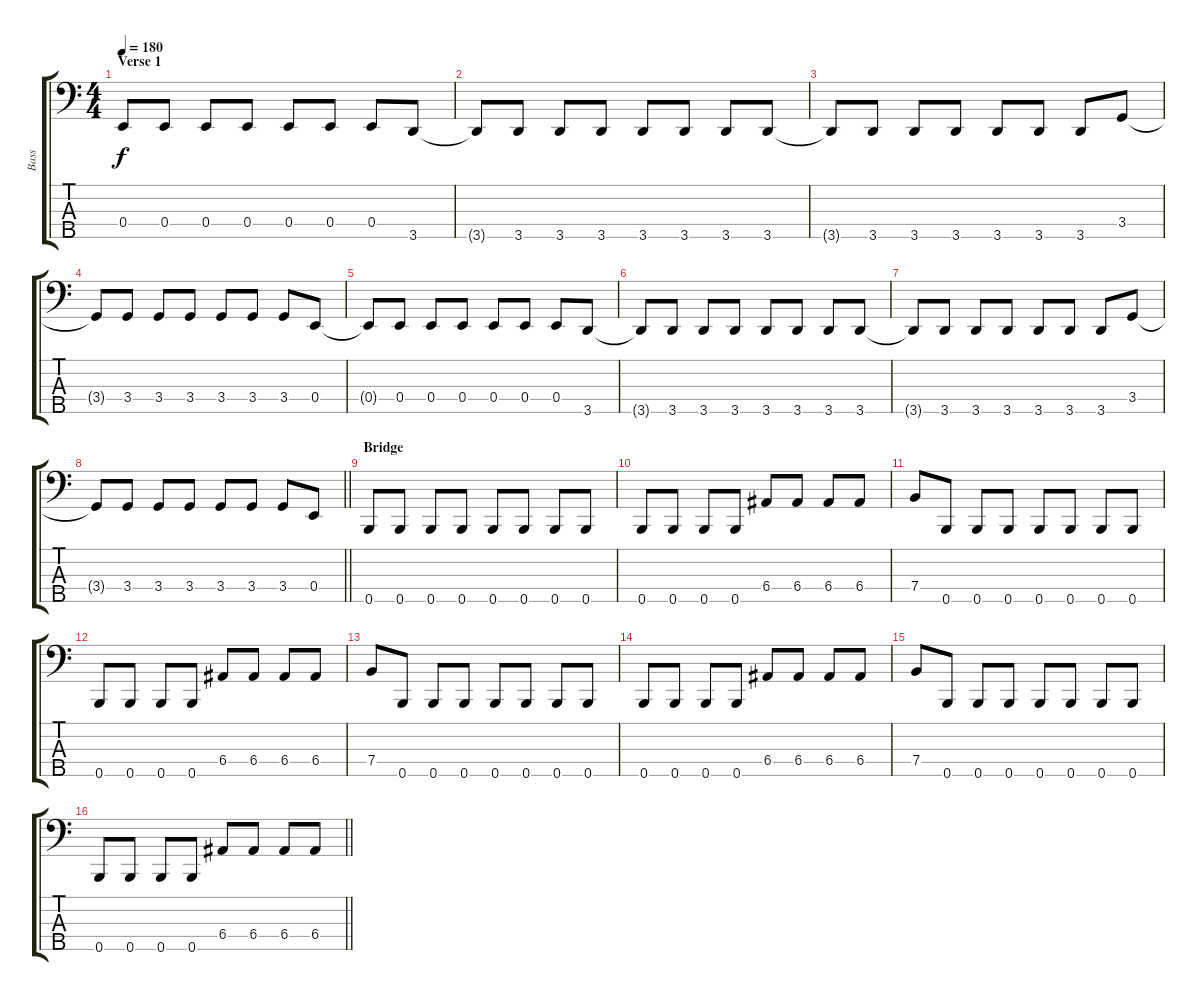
\track ("Bass" "Bass") {instrument electricbasspick}
\staff {score tabs}
\tuning (G2 D2 A1 E1 B0) {hide}
\ts (4 4)
\section ("" "Verse 1")
\tempo 180
\clef f4
\ks c
0.4.8{dy f} 0.4.8 0.4.8 0.4.8 0.4.8 0.4.8 0.4.8 3.5.8 |
3.5{t}.8 3.5.8 3.5.8 3.5.8 3.5.8 3.5.8 3.5.8 3.5.8 |
3.5{t}.8 3.5.8 3.5.8 3.5.8 3.5.8 3.5.8 3.5.8 3.4.8 |
3.4{t}.8 3.4.8 3.4.8 3.4.8 3.4.8 3.4.8 3.4.8 0.4.8 |
0.4{t}.8 0.4.8 0.4.8 0.4.8 0.4.8 0.4.8 0.4.8 3.5.8 |
3.5{t}.8 3.5.8 3.5.8 3.5.8 3.5.8 3.5.8 3.5.8 3.5.8 |
3.5{t}.8 3.5.8 3.5.8 3.5.8 3.5.8 3.5.8 3.5.8 3.4.8 |
\barLineRight lightlight
3.4{t}.8 3.4.8 3.4.8 3.4.8 3.4.8 3.4.8 3.4.8 0.4.8 |
\section ("" "Bridge")
0.5.8 0.5.8 0.5.8 0.5.8 0.5.8 0.5.8 0.5.8 0.5.8 |
0.5.8 0.5.8 0.5.8 0.5.8 6.4.8 6.4.8 6.4.8 6.4.8 |
7.4.8 0.5.8 0.5.8 0.5.8 0.5.8 0.5.8 0.5.8 0.5.8 |
0.5.8 0.5.8 0.5.8 0.5.8 6.4.8 6.4.8 6.4.8 6.4.8 |
7.4.8 0.5.8 0.5.8 0.5.8 0.5.8 0.5.8 0.5.8 0.5.8 |
0.5.8 0.5.8 0.5.8 0.5.8 6.4.8 6.4.8 6.4.8 6.4.8 |
7.4.8 0.5.8 0.5.8 0.5.8 0.5.8 0.5.8 0.5.8 0.5.8 |
\barLineRight lightlight
0.5.8 0.5.8 0.5.8 0.5.8 6.4.8 6.4.8 6.4.8 6.4.8
